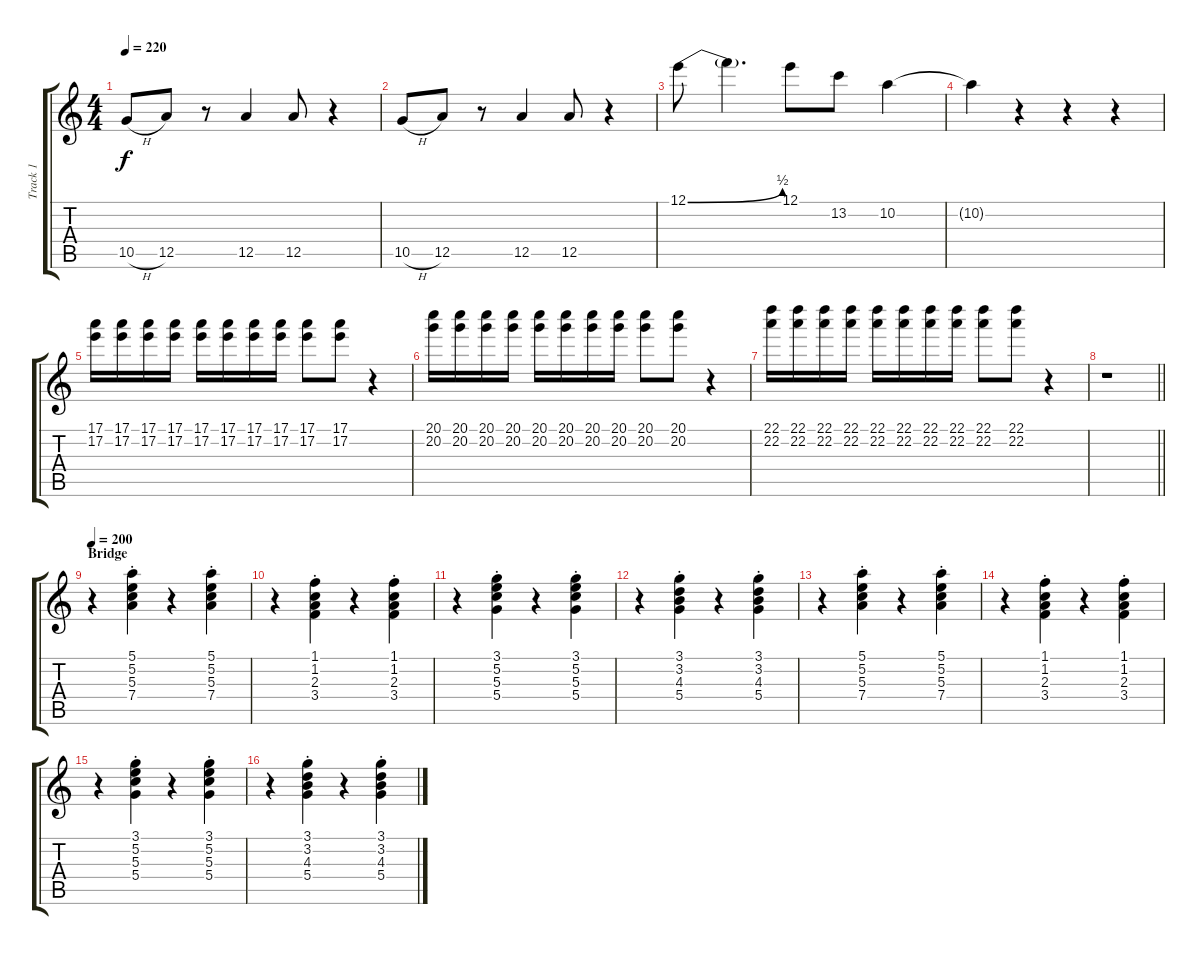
\track ("Track 1" "Track 1") {instrument electricguitarclean}
\staff {score tabs}
\tuning (E4 B3 G3 D3 A2 E2) {hide}
\ts (4 4)
\tempo 220
\clef g2
\ks c
10.5{h}.8{dy f} 12.5.8 r.8 12.5.4 12.5.8 r.4 |
10.5{h}.8 12.5.8 r.8 12.5.4 12.5.8 r.4 |
12.1{be (bend 0 0 60 2)}.8 12.1{t}.4{d} 12.1.8 13.2.8 10.2.4 |
10.2{t}.4 r.4 r.4 r.4 |
(17.1 17.2).16 (17.1 17.2).16 (17.1 17.2).16 (17.1 17.2).16 (17.1 17.2).16 (17.1 17.2).16 (17.1 17.2).16 (17.1 17.2).16 (17.1 17.2).8 (17.1 17.2).8 r.4 |
(20.1 20.2).16 (20.1 20.2).16 (20.1 20.2).16 (20.1 20.2).16 (20.1 20.2).16 (20.1 20.2).16 (20.1 20.2).16 (20.1 20.2).16 (20.1 20.2).8 (20.1 20.2).8 r.4 |
(22.1 22.2).16 (22.1 22.2).16 (22.1 22.2).16 (22.1 22.2).16 (22.1 22.2).16 (22.1 22.2).16 (22.1 22.2).16 (22.1 22.2).16 (22.1 22.2).8 (22.1 22.2).8 r.4 |
\barLineRight lightlight
r.1 |
\section ("" "Bridge")
\tempo 200
r.4{instrument electricguitarclean} (5.1{st} 5.2{st} 5.3{st} 7.4{st}).4 r.4 (5.1{st} 5.2{st} 5.3{st} 7.4{st}).4 |
r.4 (1.1{st} 1.2{st} 2.3{st} 3.4{st}).4 r.4 (1.1{st} 1.2{st} 2.3{st} 3.4{st}).4 |
r.4 (3.1{st} 5.2{st} 5.3{st} 5.4{st}).4 r.4 (3.1{st} 5.2{st} 5.3{st} 5.4{st}).4 |
r.4 (3.1{st} 3.2{st} 4.3{st} 5.4{st}).4 r.4 (3.1{st} 3.2{st} 4.3{st} 5.4{st}).4 |
r.4 (5.1{st} 5.2{st} 5.3{st} 7.4{st}).4 r.4 (5.1{st} 5.2{st} 5.3{st} 7.4{st}).4 |
r.4 (1.1{st} 1.2{st} 2.3{st} 3.4{st}).4 r.4 (1.1{st} 1.2{st} 2.3{st} 3.4{st}).4 |
r.4 (3.1{st} 5.2{st} 5.3{st} 5.4{st}).4 r.4 (3.1{st} 5.2{st} 5.3{st} 5.4{st}).4 |
r.4 (3.1{st} 3.2{st} 4.3{st} 5.4{st}).4 r.4 (3.1{st} 3.2{st} 4.3{st} 5.4{st}).4
